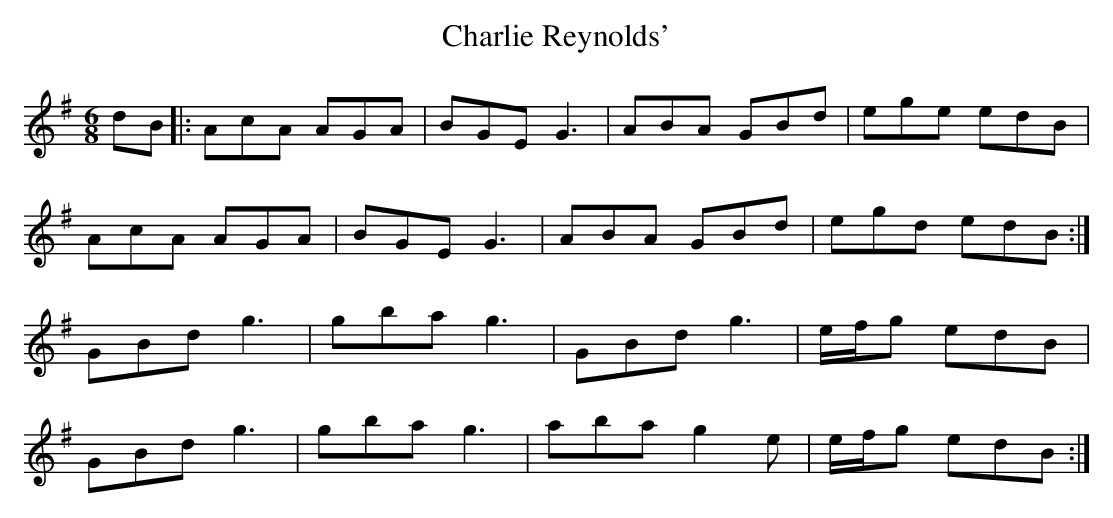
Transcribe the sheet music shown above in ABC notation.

X:1
T: Charlie Reynolds'
M: 6/8
L: 1/8
K: G
dB |: AcA AGA | BGE G3 | ABA GBd | ege edB |
AcA AGA | BGE G3 | ABA GBd | egd edB :|
GBd g3 | gba g3 | GBd g3 | e/2f/2g edB |
GBd g3 | gba g3 | aba g2 e | e/2f/2g edB :|
